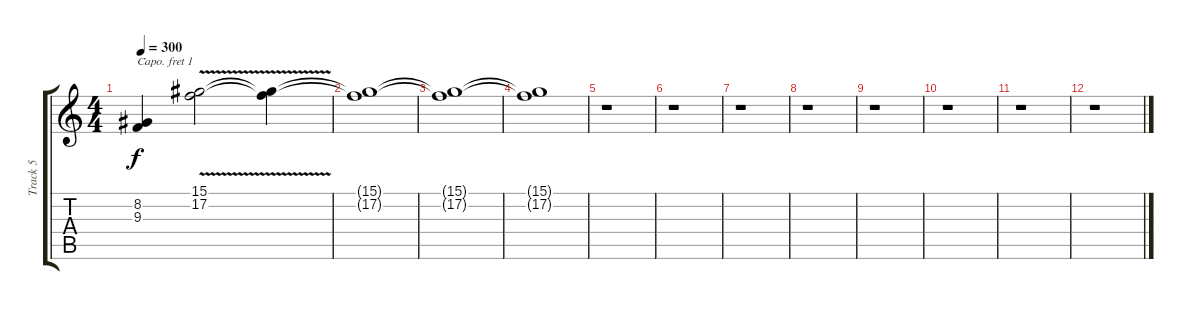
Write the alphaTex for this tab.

\track ("Track 5" "Track 5") {instrument trumpet}
\staff {score tabs}
\capo 1
\tuning (E4 B3 G3 D3 A2 E2) {hide}
\ts (4 4)
\tempo 300
\clef g2
\ks c
(8.2{t} 9.3{t}).4{dy f} (15.1{v} 17.2{v}).2 (15.1{t} 17.2{t}).4 |
(15.1{t} 17.2{t}).1 |
(15.1{t} 17.2{t}).1 |
(15.1{t} 17.2{t}).1 |
r.1 |
r.1 |
r.1 |
r.1 |
r.1 |
r.1 |
r.1 |
r.1
